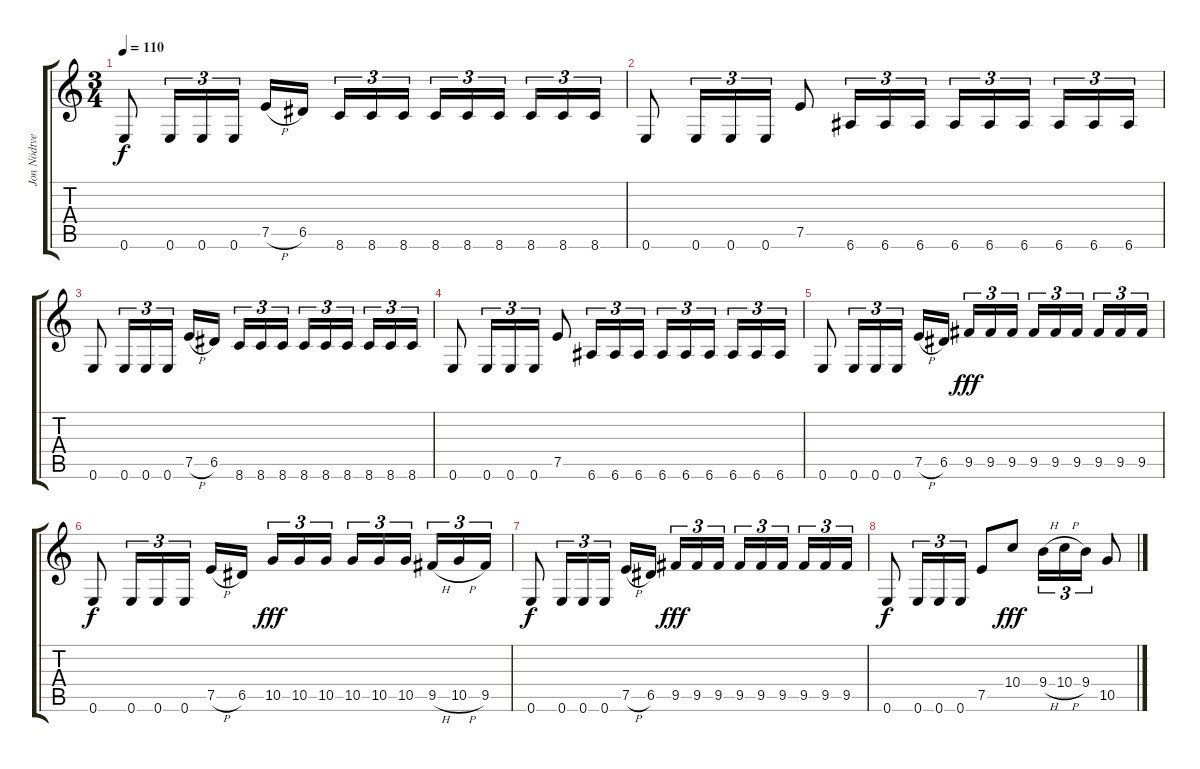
\track ("Jon Nödtveidt" "Jon Nödtve") {instrument overdrivenguitar}
\staff {score tabs}
\tuning (E4 B3 G3 D3 A2 E2) {hide}
\ts (3 4)
\tempo 110
\clef g2
\ks c
0.6.8{dy f} 0.6.16{tu (3 2)} 0.6.16{tu (3 2)} 0.6.16{tu (3 2)} 7.5{h}.16 6.5.16{beam splitsecondary} 8.6.16{tu (3 2)} 8.6.16{tu (3 2)} 8.6.16{tu (3 2)} 8.6.16{tu (3 2)} 8.6.16{tu (3 2)} 8.6.16{tu (3 2) beam splitsecondary} 8.6.16{tu (3 2)} 8.6.16{tu (3 2)} 8.6.16{tu (3 2)} |
0.6.8 0.6.16{tu (3 2)} 0.6.16{tu (3 2)} 0.6.16{tu (3 2)} 7.5.8 6.6.16{tu (3 2)} 6.6.16{tu (3 2)} 6.6.16{tu (3 2)} 6.6.16{tu (3 2)} 6.6.16{tu (3 2)} 6.6.16{tu (3 2) beam splitsecondary} 6.6.16{tu (3 2)} 6.6.16{tu (3 2)} 6.6.16{tu (3 2)} |
0.6.8 0.6.16{tu (3 2)} 0.6.16{tu (3 2)} 0.6.16{tu (3 2)} 7.5{h}.16 6.5.16{beam splitsecondary} 8.6.16{tu (3 2)} 8.6.16{tu (3 2)} 8.6.16{tu (3 2)} 8.6.16{tu (3 2)} 8.6.16{tu (3 2)} 8.6.16{tu (3 2) beam splitsecondary} 8.6.16{tu (3 2)} 8.6.16{tu (3 2)} 8.6.16{tu (3 2)} |
0.6.8 0.6.16{tu (3 2)} 0.6.16{tu (3 2)} 0.6.16{tu (3 2)} 7.5.8 6.6.16{tu (3 2)} 6.6.16{tu (3 2)} 6.6.16{tu (3 2)} 6.6.16{tu (3 2)} 6.6.16{tu (3 2)} 6.6.16{tu (3 2) beam splitsecondary} 6.6.16{tu (3 2)} 6.6.16{tu (3 2)} 6.6.16{tu (3 2)} |
0.6.8 0.6.16{tu (3 2)} 0.6.16{tu (3 2)} 0.6.16{tu (3 2)} 7.5{h}.16 6.5.16{beam splitsecondary} 9.5.16{tu (3 2) dy fff} 9.5.16{tu (3 2)} 9.5.16{tu (3 2)} 9.5.16{tu (3 2)} 9.5.16{tu (3 2)} 9.5.16{tu (3 2) beam splitsecondary} 9.5.16{tu (3 2)} 9.5.16{tu (3 2)} 9.5.16{tu (3 2)} |
0.6.8{dy f} 0.6.16{tu (3 2)} 0.6.16{tu (3 2)} 0.6.16{tu (3 2)} 7.5{h}.16 6.5.16{beam splitsecondary} 10.5.16{tu (3 2) dy fff} 10.5.16{tu (3 2)} 10.5.16{tu (3 2)} 10.5.16{tu (3 2)} 10.5.16{tu (3 2)} 10.5.16{tu (3 2) beam splitsecondary} 9.5{h}.16{tu (3 2)} 10.5{h}.16{tu (3 2)} 9.5.16{tu (3 2)} |
0.6.8{dy f} 0.6.16{tu (3 2)} 0.6.16{tu (3 2)} 0.6.16{tu (3 2)} 7.5{h}.16 6.5.16{beam splitsecondary} 9.5.16{tu (3 2) dy fff} 9.5.16{tu (3 2)} 9.5.16{tu (3 2)} 9.5.16{tu (3 2)} 9.5.16{tu (3 2)} 9.5.16{tu (3 2) beam splitsecondary} 9.5.16{tu (3 2)} 9.5.16{tu (3 2)} 9.5.16{tu (3 2)} |
0.6.8{dy f} 0.6.16{tu (3 2)} 0.6.16{tu (3 2)} 0.6.16{tu (3 2)} 7.5.8 10.4.8{dy fff} 9.4{h}.16{tu (3 2)} 10.4{h}.16{tu (3 2)} 9.4.16{tu (3 2)} 10.5.8
